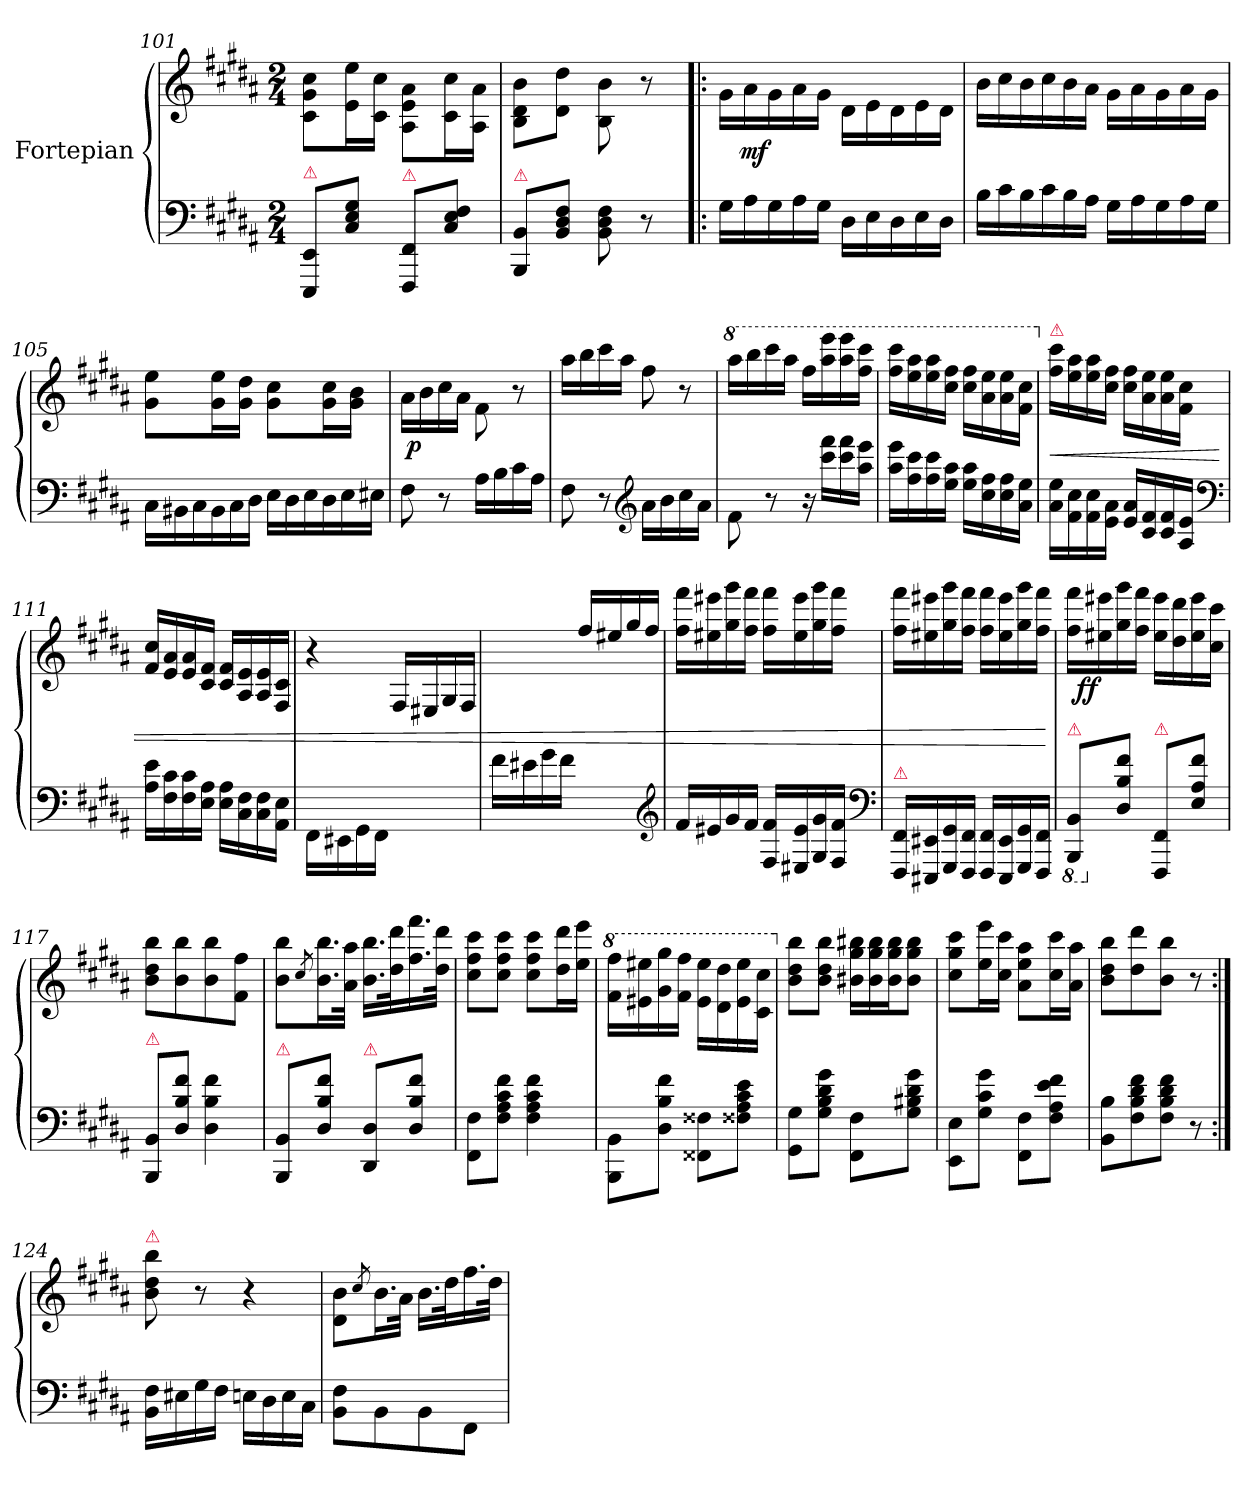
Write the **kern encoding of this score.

**kern	**kern	**dynam
*part1	*part1	*part1
*staff2	*staff1	*staff1/2
*I"Fortepian	*	*
*clefF4	*clefG2	*
*k[f#c#g#d#a#]	*k[f#c#g#d#a#]	*
*M2/4	*M2/4	*
=101	=101	=101
!LO:TX:a:color=crimson:t=⚠	!	!
8EEE/ 8EE/L	8c#\ 8g#\ 8cc#\L	.
8C#\ 8E\ 8G#\J	16e\ 16ee\L	.
.	16c#\ 16cc#\JJ	.
!LO:TX:a:color=crimson:t=⚠	!	!
8FFF#/ 8FF#/L	8A#\ 8e\ 8a#\L	.
8C#\ 8E\ 8F#\J	16c#\ 16cc#\L	.
.	16A#\ 16a#\JJ	.
=102	=102	=102
!LO:TX:a:color=crimson:t=⚠	!	!
8BBB/ 8BB/L	8B\ 8d#\ 8b\L	.
8BB\ 8D#\ 8F#\J	8d#\ 8dd#\J	.
8BB\ 8D#\ 8F#\	8B\ 8b\	.
8r	8r	.
=103!|:	=103!|:	=103!|:
*Xtuplet	*Xtuplet	*
20G#\LL	20g#\LL	.
20A#\	20a#\	.
!	!	!LO:DY:rj
20G#\	20g#\	mf
20A#\	20a#\	.
20G#\JJ	20g#\JJ	.
20D#\LL	20d#\LL	.
20E\	20e\	.
20D#\	20d#\	.
20E\	20e\	.
20D#\JJ	20d#\JJ	.
=104	=104	=104
24B\LL	24b\LL	.
24c#\	24cc#\	.
24B\	24b\	.
24c#\	24cc#\	.
24B\	24b\	.
24A#\JJ	24a#\JJ	.
20G#\LL	20g#\LL	.
20A#\	20a#\	.
20G#\	20g#\	.
20A#\	20a#\	.
20G#\JJ	20g#\JJ	.
=105	=105	=105
24C#\LL	8g#\ 8ee\L	.
24BB#X\	.	.
24C#\	.	.
24BB#\	16g#\ 16ee\L	.
24C#\	.	.
.	16g#\ 16dd#\JJ	.
24D#\JJ	.	.
24E\LL	8g#\ 8cc#\L	.
24D#\	.	.
24E\	.	.
24D#\	16g#\ 16cc#\L	.
24E\	.	.
.	16g#\ 16b\JJ	.
24E#X\JJ	.	.
=106	=106	=106
8F#\	16a#\LL	.
!	!	!LO:DY:rj
.	16b\	p
8r	16cc#\	.
.	16a#\JJ	.
16A#\LL	8f#\	.
16B\	.	.
16c#\	8r	.
16A#\JJ	.	.
=107	=107	=107
8F#\	16aa#\LL	.
.	16bb\	.
8r	16ccc#\	.
.	16aa#\JJ	.
*clefG2	*	*
16a#\LL	8ff#\	.
16b\	.	.
16cc#\	8r	.
16a#\JJ	.	.
=108	=108	=108
*	*8va	*
8f#\	16aaa#\LL	.
.	16bbb\	.
8r	16cccc#\	.
.	16aaa#\JJ	.
16r	16fff#\LL	.
16ccc#\ 16fff#\LL	16aaa#\ 16eeee\	.
16ccc#\ 16fff#\	16aaa#\ 16eeee\	.
16aa#\ 16eee\JJ	16fff#\ 16cccc#\JJ	.
=109	=109	=109
16aa#\ 16eee\LL	16fff#\ 16cccc#\LL	.
16ff#\ 16ccc#\	16eee\ 16aaa#\	.
16ff#\ 16ccc#\	16eee\ 16aaa#\	.
16ee\ 16aa#\JJ	16ccc#\ 16fff#\JJ	.
16ee\ 16aa#\LL	16ccc#\ 16fff#\LL	.
16cc#\ 16ff#\	16aa#\ 16eee\	.
16cc#\ 16ff#\	16aa#\ 16eee\	.
16a#\ 16ee\JJ	16ff#\ 16ccc#\JJ	.
=110	=110	=110
*	*X8va	*
!	!LO:TX:a:Bi:color=crimson:t=⚠	!
16a#\ 16ee\LL	16ff#\ 16ccc#\LL	<
16f#\ 16cc#\	16ee\ 16aa#\	.
16f#\ 16cc#\	16ee\ 16aa#\	.
16e\ 16a#\JJ	16cc#\ 16ff#\JJ	.
16e/ 16a#/LL	16cc#\ 16ff#\LL	.
16c#/ 16f#/	16a#\ 16ee\	.
16c#/ 16f#/	16a#\ 16ee\	.
16A#/ 16e/JJ	16f#\ 16cc#\JJ	.
*clefF4	*	*
=111	=111	=111
16A#\ 16e\LL	16f#/ 16cc#/LL	.
16F#\ 16c#\	16e/ 16a#/	.
16F#\ 16c#\	16e/ 16a#/	.
16E\ 16A#\JJ	16c#/ 16f#/JJ	.
16E\ 16A#\LL	16c#/ 16f#/LL	.
16C#\ 16F#\	16A#/ 16e/	.
16C#\ 16F#\	16A#/ 16e/	.
16AA#\ 16E\JJ	16F#/ 16c#/JJ	.
=112	=112	=112
16FF#\LL	4r	.
16EE#X\	.	.
16GG#\	.	.
16FF#\JJ	.	.
4ryy	16F#/LL	.
.	16E#X/	.
.	16G#/	.
.	16F#/JJ	.
=113	=113	=113
16f#\LL	4ryy	.
16e#X\	.	.
16g#\	.	.
16f#\JJ	.	.
4ryy	16ff#/LL	.
.	16ee#X/	.
.	16gg#/	.
.	16ff#/JJ	.
*clefG2	*	*
=114	=114	=114
16f#/LL	16ff#\ 16fff#\LL	.
16e#X/	16ee#X\ 16eee#X\	.
16g#/	16gg#\ 16ggg#\	.
16f#/JJ	16ff#\ 16fff#\JJ	.
16F#/ 16f#/LL	16ff#\ 16fff#\LL	.
16E#X/ 16e#/	16ee#\ 16eee#\	.
16G#/ 16g#/	16gg#\ 16ggg#\	.
16F#/ 16f#/JJ	16ff#\ 16fff#\JJ	.
*clefF4	*	*
=115	=115	=115
!LO:TX:a:color=crimson:t=⚠	!	!
16FFF#/ 16FF#/LL	16ff#\ 16fff#\LL	.
16EEE#X/ 16EE#X/	16ee#X\ 16eee#X\	.
16GGG#/ 16GG#/	16gg#\ 16ggg#\	.
16FFF#/ 16FF#/JJ	16ff#\ 16fff#\JJ	.
16FFF#/ 16FF#/LL	16ff#\ 16fff#\LL	.
16EEE#/ 16EE#/	16ee#\ 16eee#\	.
16GGG#/ 16GG#/	16gg#\ 16ggg#\	.
16FFF#/ 16FF#/JJ	16ff#\ 16fff#\JJ	.
.	.	[
=116	=116	=116
*8ba	*	*
!LO:TX:a:color=crimson:t=⚠	!	!
8BBBB/ 8BBB/L	16ff#\ 16fff#\LL	.
!	!	!LO:DY:rj
.	16ee#X\ 16eee#X\	ff.
*X8ba	*	*
8D#\ 8B\ 8f#\J	16gg#\ 16ggg#\	.
.	16ff#\ 16fff#\JJ	.
!LO:TX:a:color=crimson:t=⚠	!	!
8FFF#/ 8FF#/L	16ee#\ 16eee#\LL	.
.	16dd#\ 16ddd#\	.
8E\ 8A#\ 8f#\J	16ee#\ 16eee#\	.
.	16cc#\ 16ccc#\JJ	.
=117	=117	=117
!LO:TX:a:color=crimson:t=⚠	!	!
8BBB/ 8BB/L	8b\ 8dd#\ 8bb\L	.
8D#\ 8B\ 8f#\J	8b\ 8bb\	.
4D#\ 4B\ 4f#\	8b\ 8bb\	.
.	8f#\ 8ff#\J	.
=118	=118	=118
!LO:TX:a:color=crimson:t=⚠	!	!
8BBB/ 8BB/L	8b\ 8bb\L	.
.	8qcc#/	.
8D#\ 8B\ 8f#\J	16.b\ 16.bb\L	.
.	32a#\ 32aa#\JJk	.
!LO:TX:a:color=crimson:t=⚠	!	!
8DD#/ 8D#/L	16.b\ 16.bb\LL	.
.	32dd#\ 32ddd#\K	.
8D#\ 8B\ 8f#\J	16.ff#\ 16.fff#\	.
.	32dd#\ 32ddd#\JJk	.
=119	=119	=119
8FF#\ 8F#\L	8cc#\ 8ff#\ 8ccc#\L	.
8F#\ 8A#\ 8c#\ 8f#\J	8cc#\ 8ff#\ 8ccc#\J	.
4F#\ 4A#\ 4c#\ 4f#\	8cc#\ 8ff#\ 8ccc#\L	.
.	16dd#\ 16ddd#\L	.
.	16ee\ 16eee\JJ	.
=120	=120	=120
*	*8va	*
8BBB\ 8BB\L	16ff#\ 16fff#\LL	.
.	16ee#X\ 16eee#X\	.
8D#\ 8B\ 8f#\J	16gg#\ 16ggg#\	.
.	16ff#\ 16fff#\JJ	.
8FF##X\ 8F##X\L	16ee#\ 16eee#\LL	.
.	16dd#\ 16ddd#\	.
8F##X\ 8A#\ 8c#\ 8e\J	16ee#\ 16eee#\	.
.	16cc#\ 16ccc#\JJ	.
=121	=121	=121
*	*X8va	*
8GG#\ 8G#\L	8b\ 8dd#\ 8bb\L	.
8G#\ 8B\ 8d#\ 8g#\J	8b\ 8dd#\ 8bb\J	.
8FF#\ 8F#\L	24b#X\ 24gg#\ 24bb#X\LL	.
.	24b#\ 24gg#\ 24bb#\	.
.	24b#\ 24gg#\ 24bb#\J	.
8G#\ 8B#X\ 8d#\ 8g#\J	8b#\ 8gg#\ 8bb#\J	.
=122	=122	=122
8EE\ 8E\L	8cc#\ 8gg#\ 8ccc#\L	.
8G#\ 8c#\ 8g#\J	16ee\ 16eee\L	.
.	16cc#\ 16ccc#\JJ	.
8FF#\ 8F#\L	8a#\ 8ee\ 8aa#\L	.
8F#\ 8A#\ 8e\ 8f#\J	16cc#\ 16ccc#\L	.
.	16a#\ 16aa#\JJ	.
=123	=123	=123
8BB\ 8B\L	8b\ 8dd#\ 8bb\L	.
8F#\ 8B\ 8d#\ 8f#\	8dd#\ 8ddd#\	.
8F#\ 8B\ 8d#\ 8f#\J	8b\ 8bb\J	.
8r	8r	.
=124:|!	=124:|!	=124:|!
!	!LO:TX:a:Bi:color=crimson:t=⚠	!
16BB\ 16F#\LL	8b\ 8dd#\ 8bb\	.
16E#X\	.	.
16G#\	8r	.
16F#\JJ	.	.
16En\LL	4r	.
16D#\	.	.
16E\	.	.
16C#\JJ	.	.
=125	=125	=125
8BB\ 8F#\L	8d#\ 8b\L	.
.	8qcc#/	.
8BB\	16.b\L	.
.	32a#\JJk	.
8BB\	16.b\LL	.
.	32dd#\K	.
8FF#\J	16.ff#\	.
.	32dd#\JJk	.
=	=	=
*-	*-	*-
